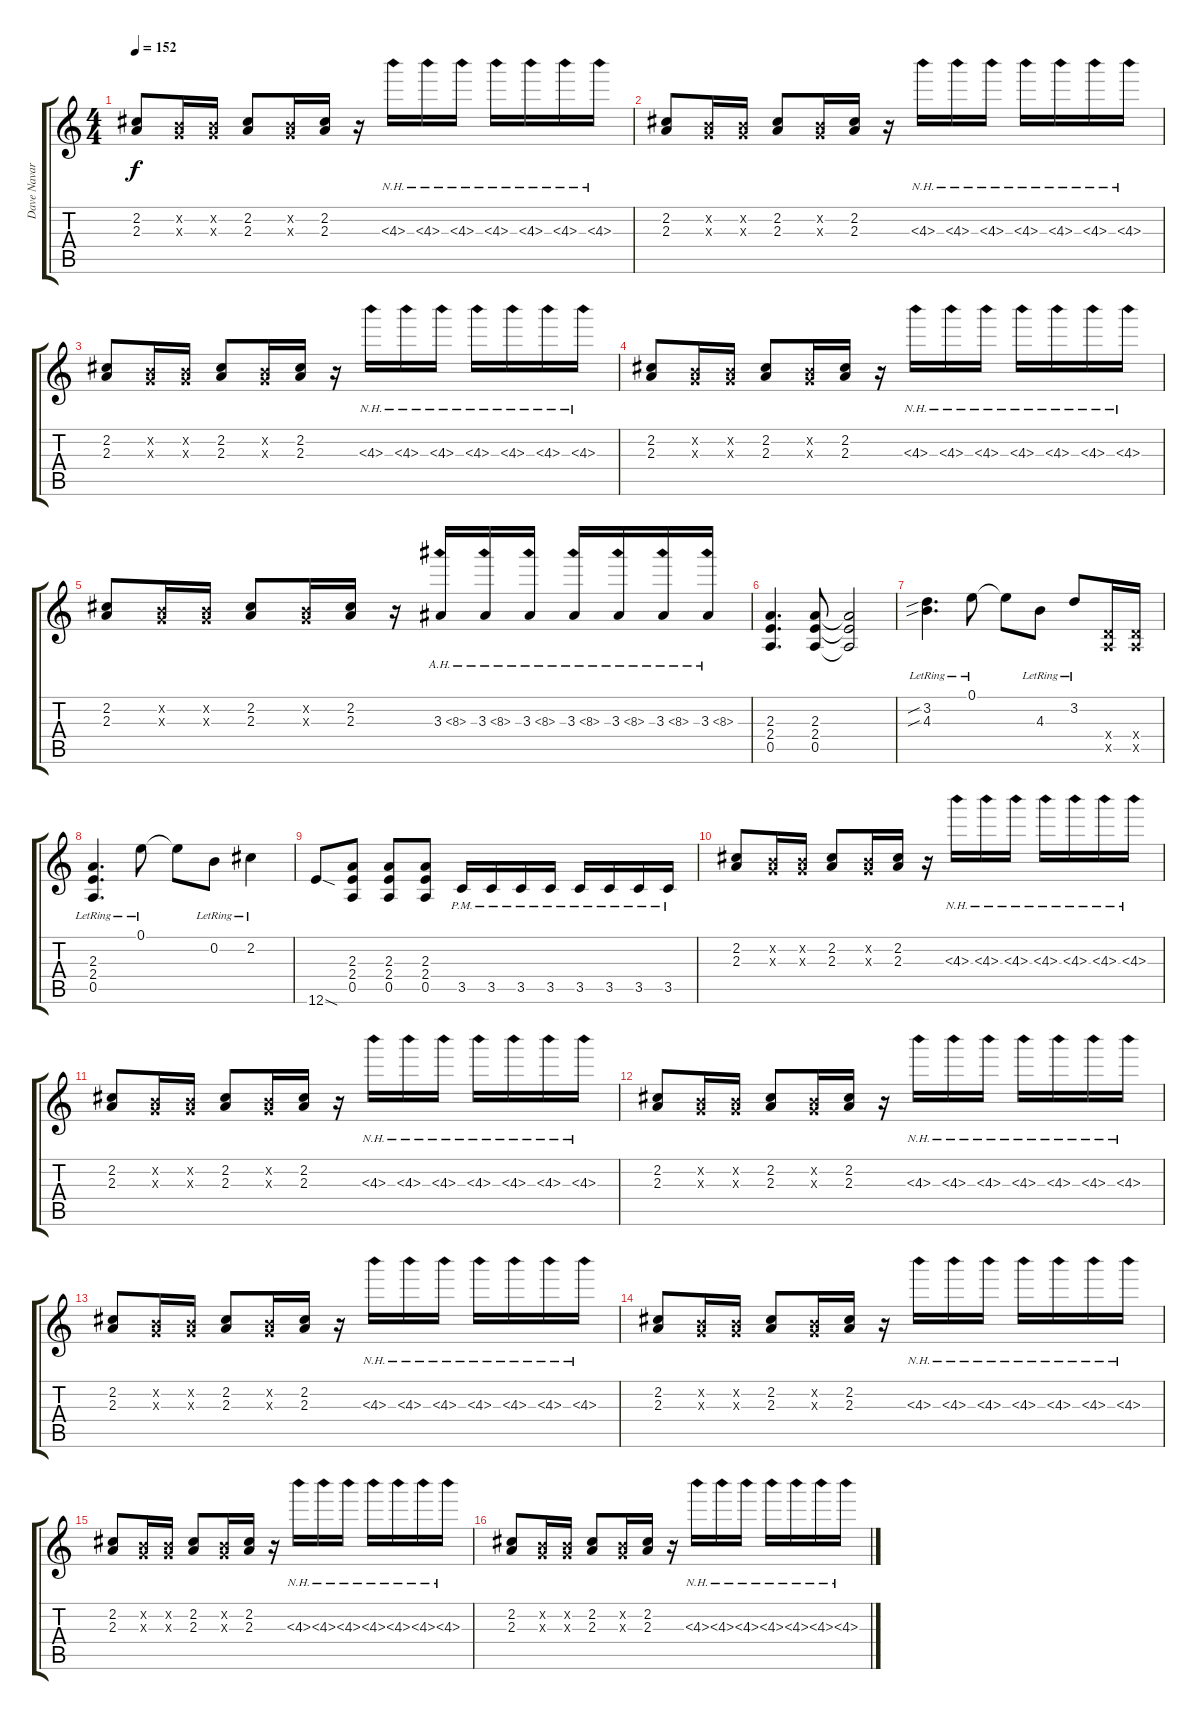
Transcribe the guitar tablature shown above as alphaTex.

\track ("Dave Navarro (Guitar 1)" "Dave Navar") {instrument distortionguitar}
\staff {score tabs}
\tuning (E4 B3 G3 D3 A2 E2) {hide}
\ts (4 4)
\tempo 152
\clef g2
\ks c
(2.2 2.3).8{dy f} (0.2{x} 0.3{x}).16 (0.2{x} 0.3{x}).16 (2.2 2.3).8 (0.2{x} 0.3{x}).16 (2.2 2.3).16 r.16 4.3{nh}.16 4.3{nh}.16 4.3{nh}.16 4.3{nh}.16 4.3{nh}.16 4.3{nh}.16 4.3{nh}.16 |
(2.2 2.3).8 (0.2{x} 0.3{x}).16 (0.2{x} 0.3{x}).16 (2.2 2.3).8 (0.2{x} 0.3{x}).16 (2.2 2.3).16 r.16 4.3{nh}.16 4.3{nh}.16 4.3{nh}.16 4.3{nh}.16 4.3{nh}.16 4.3{nh}.16 4.3{nh}.16 |
(2.2 2.3).8 (0.2{x} 0.3{x}).16 (0.2{x} 0.3{x}).16 (2.2 2.3).8 (0.2{x} 0.3{x}).16 (2.2 2.3).16 r.16 4.3{nh}.16 4.3{nh}.16 4.3{nh}.16 4.3{nh}.16 4.3{nh}.16 4.3{nh}.16 4.3{nh}.16 |
(2.2 2.3).8 (0.2{x} 0.3{x}).16 (0.2{x} 0.3{x}).16 (2.2 2.3).8 (0.2{x} 0.3{x}).16 (2.2 2.3).16 r.16 4.3{nh}.16 4.3{nh}.16 4.3{nh}.16 4.3{nh}.16 4.3{nh}.16 4.3{nh}.16 4.3{nh}.16 |
(2.2 2.3).8 (0.2{x} 0.3{x}).16 (0.2{x} 0.3{x}).16 (2.2 2.3).8 (0.2{x} 0.3{x}).16 (2.2 2.3).16 r.16 3.3{ah 5}.16 3.3{ah 5}.16 3.3{ah 5}.16 3.3{ah 5}.16 3.3{ah 5}.16 3.3{ah 5}.16 3.3{ah 5}.16 |
(2.3 2.4 0.5).4{d} (2.3 2.4 0.5).8 (2.3{t} 2.4{t} 0.5{t}).2 |
(3.2{sib lr} 4.3{sib lr}).4{d} 0.1{lr}.8 0.1{t}.8 4.3{lr}.8 3.2{lr}.8 (0.4{x} 0.5{x}).16 (0.4{x} 0.5{x}).16 |
(2.3{lr} 2.4{lr} 0.5{lr}).4{d} 0.1{lr}.8 0.1{t}.8 0.2{lr}.8 2.2{lr}.4 |
12.6{sod}.8 (2.3 2.4 0.5).8 (2.3 2.4 0.5).8 (2.3 2.4 0.5).8 3.5{pm}.16 3.5{pm}.16 3.5{pm}.16 3.5{pm}.16 3.5{pm}.16 3.5{pm}.16 3.5{pm}.16 3.5{pm}.16 |
(2.2 2.3).8 (0.2{x} 0.3{x}).16 (0.2{x} 0.3{x}).16 (2.2 2.3).8 (0.2{x} 0.3{x}).16 (2.2 2.3).16 r.16 4.3{nh}.16 4.3{nh}.16 4.3{nh}.16 4.3{nh}.16 4.3{nh}.16 4.3{nh}.16 4.3{nh}.16 |
(2.2 2.3).8 (0.2{x} 0.3{x}).16 (0.2{x} 0.3{x}).16 (2.2 2.3).8 (0.2{x} 0.3{x}).16 (2.2 2.3).16 r.16 4.3{nh}.16 4.3{nh}.16 4.3{nh}.16 4.3{nh}.16 4.3{nh}.16 4.3{nh}.16 4.3{nh}.16 |
(2.2 2.3).8 (0.2{x} 0.3{x}).16 (0.2{x} 0.3{x}).16 (2.2 2.3).8 (0.2{x} 0.3{x}).16 (2.2 2.3).16 r.16 4.3{nh}.16 4.3{nh}.16 4.3{nh}.16 4.3{nh}.16 4.3{nh}.16 4.3{nh}.16 4.3{nh}.16 |
(2.2 2.3).8 (0.2{x} 0.3{x}).16 (0.2{x} 0.3{x}).16 (2.2 2.3).8 (0.2{x} 0.3{x}).16 (2.2 2.3).16 r.16 4.3{nh}.16 4.3{nh}.16 4.3{nh}.16 4.3{nh}.16 4.3{nh}.16 4.3{nh}.16 4.3{nh}.16 |
(2.2 2.3).8 (0.2{x} 0.3{x}).16 (0.2{x} 0.3{x}).16 (2.2 2.3).8 (0.2{x} 0.3{x}).16 (2.2 2.3).16 r.16 4.3{nh}.16 4.3{nh}.16 4.3{nh}.16 4.3{nh}.16 4.3{nh}.16 4.3{nh}.16 4.3{nh}.16 |
(2.2 2.3).8 (0.2{x} 0.3{x}).16 (0.2{x} 0.3{x}).16 (2.2 2.3).8 (0.2{x} 0.3{x}).16 (2.2 2.3).16 r.16 4.3{nh}.16 4.3{nh}.16 4.3{nh}.16 4.3{nh}.16 4.3{nh}.16 4.3{nh}.16 4.3{nh}.16 |
(2.2 2.3).8 (0.2{x} 0.3{x}).16 (0.2{x} 0.3{x}).16 (2.2 2.3).8 (0.2{x} 0.3{x}).16 (2.2 2.3).16 r.16 4.3{nh}.16 4.3{nh}.16 4.3{nh}.16 4.3{nh}.16 4.3{nh}.16 4.3{nh}.16 4.3{nh}.16
